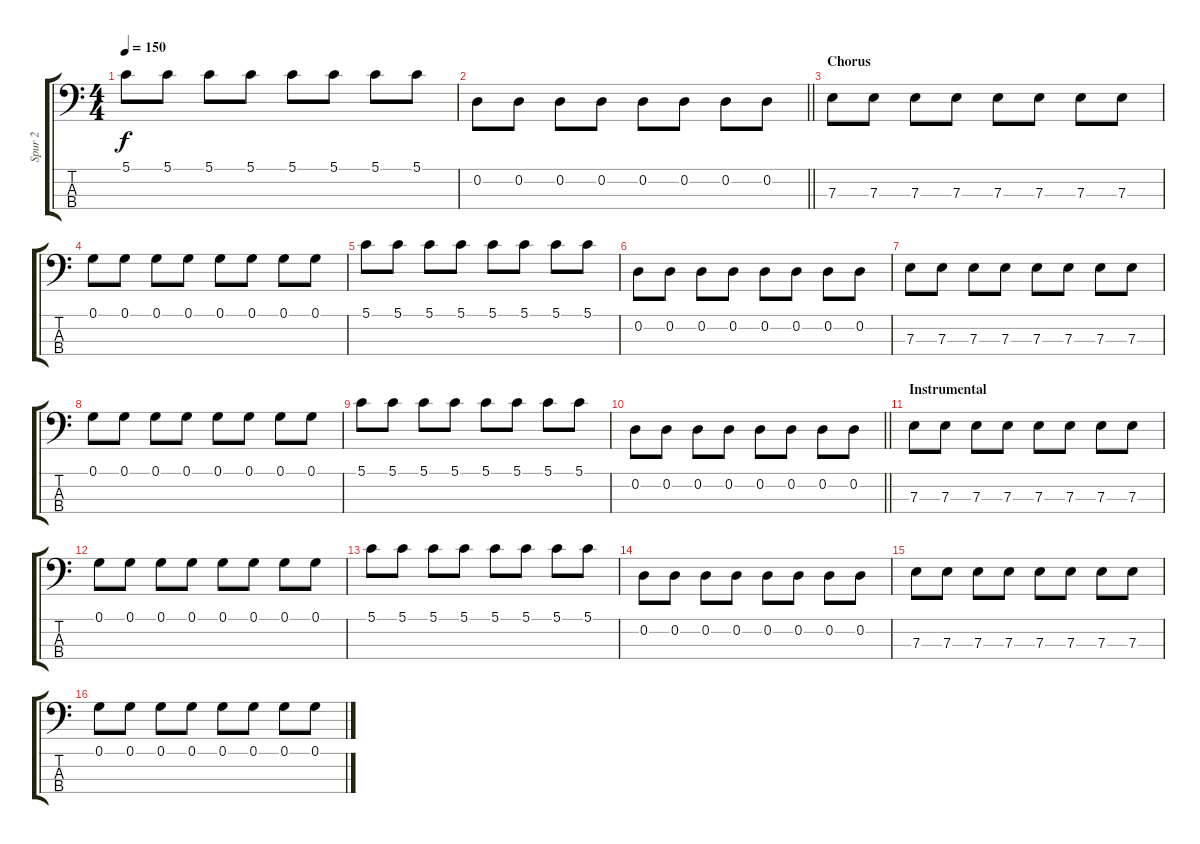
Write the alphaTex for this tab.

\track ("Spur 2" "Spur 2") {instrument electricbassfinger}
\staff {score tabs}
\tuning (G2 D2 A1 E1) {hide}
\ts (4 4)
\tempo 150
\clef f4
\ks c
5.1.8{dy f} 5.1.8 5.1.8 5.1.8 5.1.8 5.1.8 5.1.8 5.1.8 |
\barLineRight lightlight
0.2.8 0.2.8 0.2.8 0.2.8 0.2.8 0.2.8 0.2.8 0.2.8 |
\section ("" "Chorus")
7.3.8 7.3.8 7.3.8 7.3.8 7.3.8 7.3.8 7.3.8 7.3.8 |
0.1.8 0.1.8 0.1.8 0.1.8 0.1.8 0.1.8 0.1.8 0.1.8 |
5.1.8 5.1.8 5.1.8 5.1.8 5.1.8 5.1.8 5.1.8 5.1.8 |
0.2.8 0.2.8 0.2.8 0.2.8 0.2.8 0.2.8 0.2.8 0.2.8 |
7.3.8 7.3.8 7.3.8 7.3.8 7.3.8 7.3.8 7.3.8 7.3.8 |
0.1.8 0.1.8 0.1.8 0.1.8 0.1.8 0.1.8 0.1.8 0.1.8 |
5.1.8 5.1.8 5.1.8 5.1.8 5.1.8 5.1.8 5.1.8 5.1.8 |
\barLineRight lightlight
0.2.8 0.2.8 0.2.8 0.2.8 0.2.8 0.2.8 0.2.8 0.2.8 |
\section ("" "Instrumental")
7.3.8 7.3.8 7.3.8 7.3.8 7.3.8 7.3.8 7.3.8 7.3.8 |
0.1.8 0.1.8 0.1.8 0.1.8 0.1.8 0.1.8 0.1.8 0.1.8 |
5.1.8 5.1.8 5.1.8 5.1.8 5.1.8 5.1.8 5.1.8 5.1.8 |
0.2.8 0.2.8 0.2.8 0.2.8 0.2.8 0.2.8 0.2.8 0.2.8 |
7.3.8 7.3.8 7.3.8 7.3.8 7.3.8 7.3.8 7.3.8 7.3.8 |
0.1.8 0.1.8 0.1.8 0.1.8 0.1.8 0.1.8 0.1.8 0.1.8
